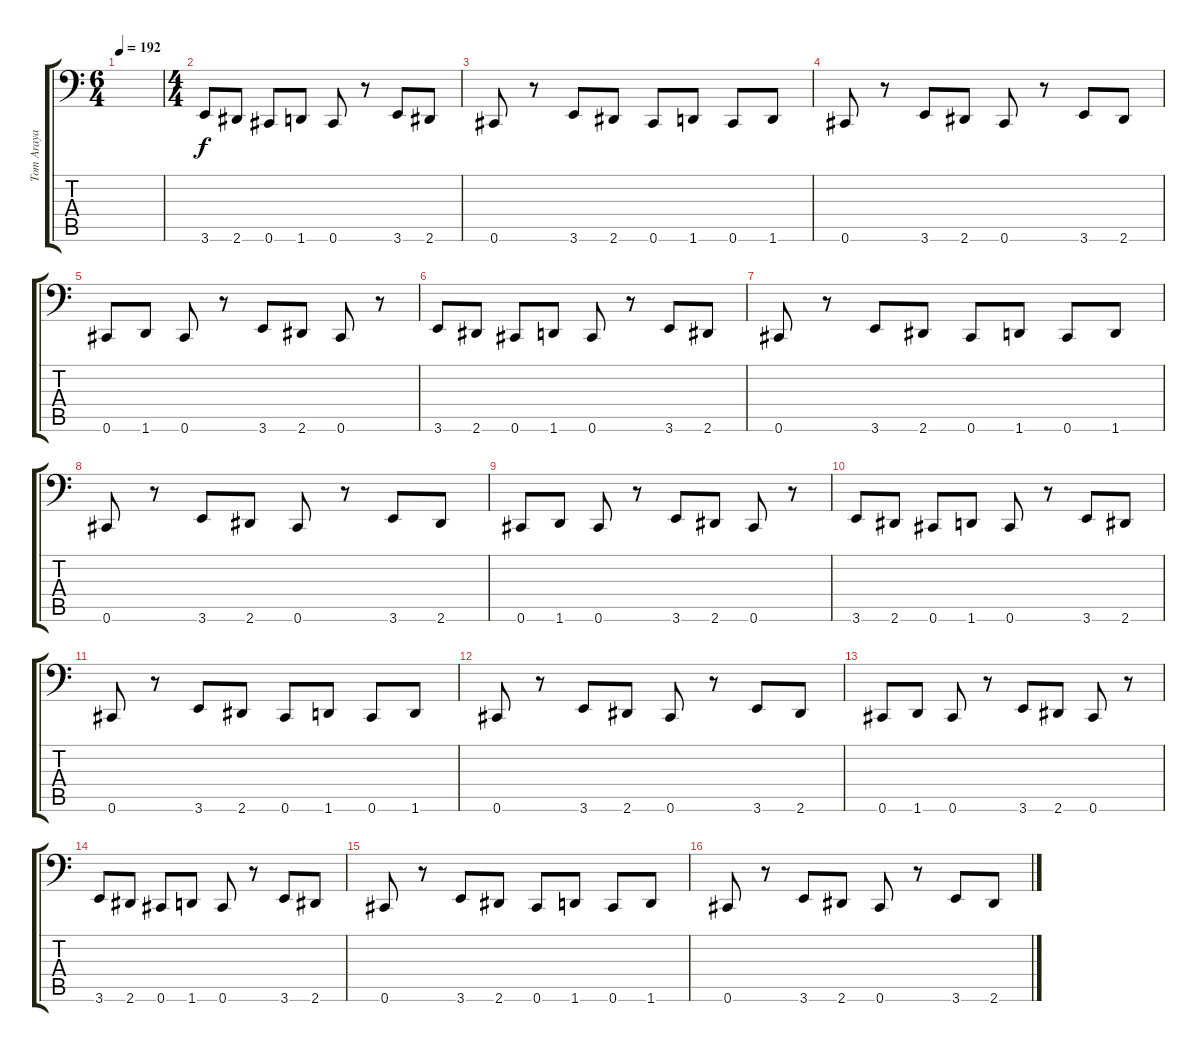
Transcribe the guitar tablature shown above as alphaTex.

\track ("Tom Araya" "Tom Araya") {instrument electricbasspick}
\staff {score tabs}
\tuning (Db3 Ab2 E2 B1 Gb1 Db1) {hide}
\ts (6 4)
\tempo 192
\clef f4
\ks c
|
\ts (4 4)
3.6.8 2.6.8 0.6.8 1.6.8 0.6.8 r.8 3.6.8 2.6.8 |
0.6.8 r.8 3.6.8 2.6.8 0.6.8 1.6.8 0.6.8 1.6.8 |
0.6.8 r.8 3.6.8 2.6.8 0.6.8 r.8 3.6.8 2.6.8 |
0.6.8 1.6.8 0.6.8 r.8 3.6.8 2.6.8 0.6.8 r.8 |
3.6.8 2.6.8 0.6.8 1.6.8 0.6.8 r.8 3.6.8 2.6.8 |
0.6.8 r.8 3.6.8 2.6.8 0.6.8 1.6.8 0.6.8 1.6.8 |
0.6.8 r.8 3.6.8 2.6.8 0.6.8 r.8 3.6.8 2.6.8 |
0.6.8 1.6.8 0.6.8 r.8 3.6.8 2.6.8 0.6.8 r.8 |
3.6.8 2.6.8 0.6.8 1.6.8 0.6.8 r.8 3.6.8 2.6.8 |
0.6.8 r.8 3.6.8 2.6.8 0.6.8 1.6.8 0.6.8 1.6.8 |
0.6.8 r.8 3.6.8 2.6.8 0.6.8 r.8 3.6.8 2.6.8 |
0.6.8 1.6.8 0.6.8 r.8 3.6.8 2.6.8 0.6.8 r.8 |
3.6.8 2.6.8 0.6.8 1.6.8 0.6.8 r.8 3.6.8 2.6.8 |
0.6.8 r.8 3.6.8 2.6.8 0.6.8 1.6.8 0.6.8 1.6.8 |
0.6.8 r.8 3.6.8 2.6.8 0.6.8 r.8 3.6.8 2.6.8
